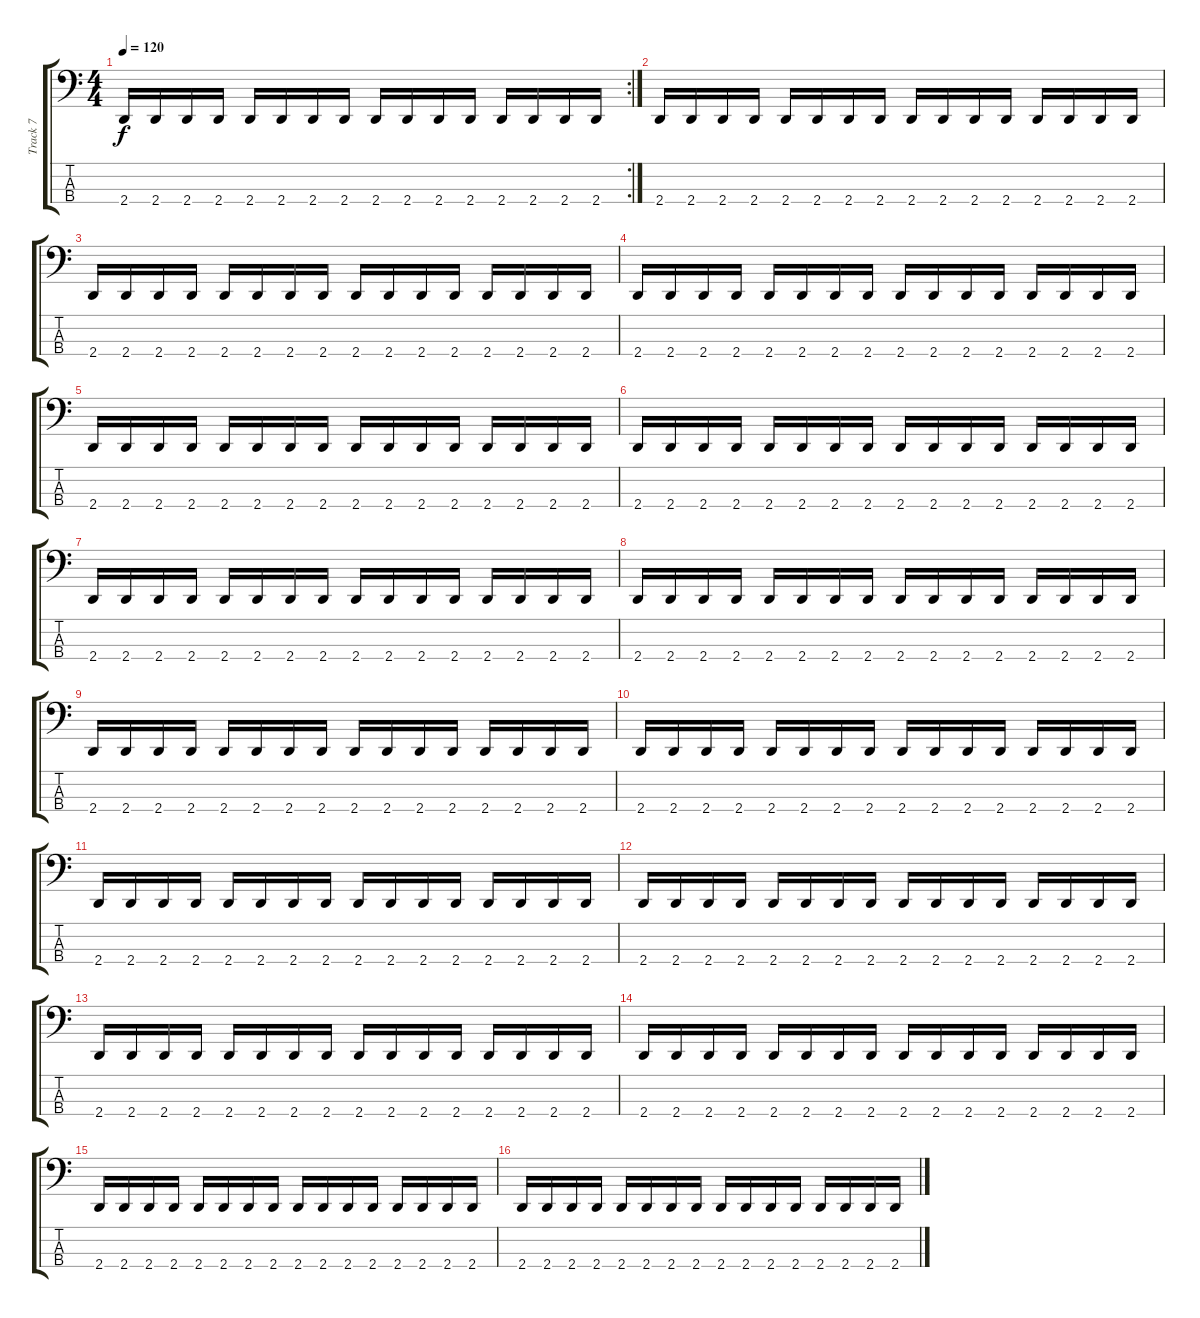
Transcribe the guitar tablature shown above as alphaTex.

\track ("Track 7" "Track 7") {instrument electricbasspick}
\staff {score tabs}
\tuning (Eb2 Bb1 F1 C1) {hide}
\rc 2
\ts (4 4)
\tempo 120
\clef f4
\ks c
2.4.16{dy f} 2.4.16 2.4.16 2.4.16 2.4.16 2.4.16 2.4.16 2.4.16 2.4.16 2.4.16 2.4.16 2.4.16 2.4.16 2.4.16 2.4.16 2.4.16 |
2.4.16 2.4.16 2.4.16 2.4.16 2.4.16 2.4.16 2.4.16 2.4.16 2.4.16 2.4.16 2.4.16 2.4.16 2.4.16 2.4.16 2.4.16 2.4.16 |
2.4.16 2.4.16 2.4.16 2.4.16 2.4.16 2.4.16 2.4.16 2.4.16 2.4.16 2.4.16 2.4.16 2.4.16 2.4.16 2.4.16 2.4.16 2.4.16 |
2.4.16 2.4.16 2.4.16 2.4.16 2.4.16 2.4.16 2.4.16 2.4.16 2.4.16 2.4.16 2.4.16 2.4.16 2.4.16 2.4.16 2.4.16 2.4.16 |
2.4.16 2.4.16 2.4.16 2.4.16 2.4.16 2.4.16 2.4.16 2.4.16 2.4.16 2.4.16 2.4.16 2.4.16 2.4.16 2.4.16 2.4.16 2.4.16 |
2.4.16 2.4.16 2.4.16 2.4.16 2.4.16 2.4.16 2.4.16 2.4.16 2.4.16 2.4.16 2.4.16 2.4.16 2.4.16 2.4.16 2.4.16 2.4.16 |
2.4.16 2.4.16 2.4.16 2.4.16 2.4.16 2.4.16 2.4.16 2.4.16 2.4.16 2.4.16 2.4.16 2.4.16 2.4.16 2.4.16 2.4.16 2.4.16 |
2.4.16 2.4.16 2.4.16 2.4.16 2.4.16 2.4.16 2.4.16 2.4.16 2.4.16 2.4.16 2.4.16 2.4.16 2.4.16 2.4.16 2.4.16 2.4.16 |
2.4.16 2.4.16 2.4.16 2.4.16 2.4.16 2.4.16 2.4.16 2.4.16 2.4.16 2.4.16 2.4.16 2.4.16 2.4.16 2.4.16 2.4.16 2.4.16 |
2.4.16 2.4.16 2.4.16 2.4.16 2.4.16 2.4.16 2.4.16 2.4.16 2.4.16 2.4.16 2.4.16 2.4.16 2.4.16 2.4.16 2.4.16 2.4.16 |
2.4.16 2.4.16 2.4.16 2.4.16 2.4.16 2.4.16 2.4.16 2.4.16 2.4.16 2.4.16 2.4.16 2.4.16 2.4.16 2.4.16 2.4.16 2.4.16 |
2.4.16 2.4.16 2.4.16 2.4.16 2.4.16 2.4.16 2.4.16 2.4.16 2.4.16 2.4.16 2.4.16 2.4.16 2.4.16 2.4.16 2.4.16 2.4.16 |
2.4.16 2.4.16 2.4.16 2.4.16 2.4.16 2.4.16 2.4.16 2.4.16 2.4.16 2.4.16 2.4.16 2.4.16 2.4.16 2.4.16 2.4.16 2.4.16 |
2.4.16 2.4.16 2.4.16 2.4.16 2.4.16 2.4.16 2.4.16 2.4.16 2.4.16 2.4.16 2.4.16 2.4.16 2.4.16 2.4.16 2.4.16 2.4.16 |
2.4.16 2.4.16 2.4.16 2.4.16 2.4.16 2.4.16 2.4.16 2.4.16 2.4.16 2.4.16 2.4.16 2.4.16 2.4.16 2.4.16 2.4.16 2.4.16 |
2.4.16 2.4.16 2.4.16 2.4.16 2.4.16 2.4.16 2.4.16 2.4.16 2.4.16 2.4.16 2.4.16 2.4.16 2.4.16 2.4.16 2.4.16 2.4.16
